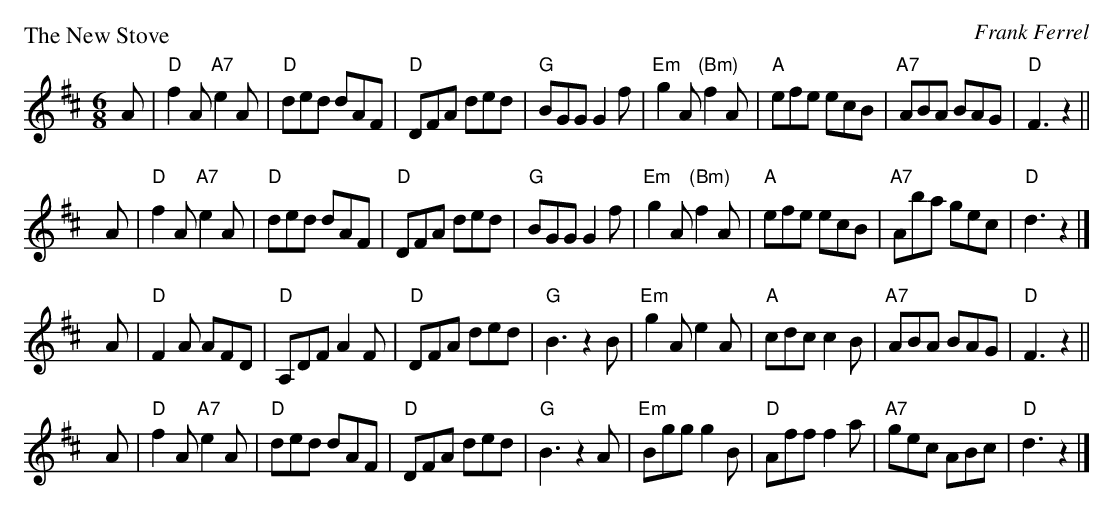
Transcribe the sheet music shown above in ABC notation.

X:1
M: 6/8
L: 1/8
P: The New Stove
C: Frank Ferrel
K: D
 A | "D"f2A "A7"e2A | "D"ded  dAF | "D"DFA ded | "G"BGG G2f | "Em"g2A "(Bm)"f2A | "A"efe ecB | "A7"ABA BAG | "D"F3 z2 ||
yA | "D"f2A "A7"e2A | "D"ded  dAF | "D"DFA ded | "G"BGG G2f | "Em"g2A "(Bm)"f2A | "A"efe ecB | "A7"Aba gec | "D"d3 z2 |]
yA | "D"F2A     AFD | "D"A,DF A2F | "D"DFA ded | "G"B3  z2B | "Em"g2A       e2A | "A"cdc c2B | "A7"ABA BAG | "D"F3 z2 ||
yA | "D"f2A "A7"e2A | "D"ded  dAF | "D"DFA ded | "G"B3  z2A | "Em"Bgg       g2B | "D"Aff f2a | "A7"gec ABc | "D"d3 z2 |]
